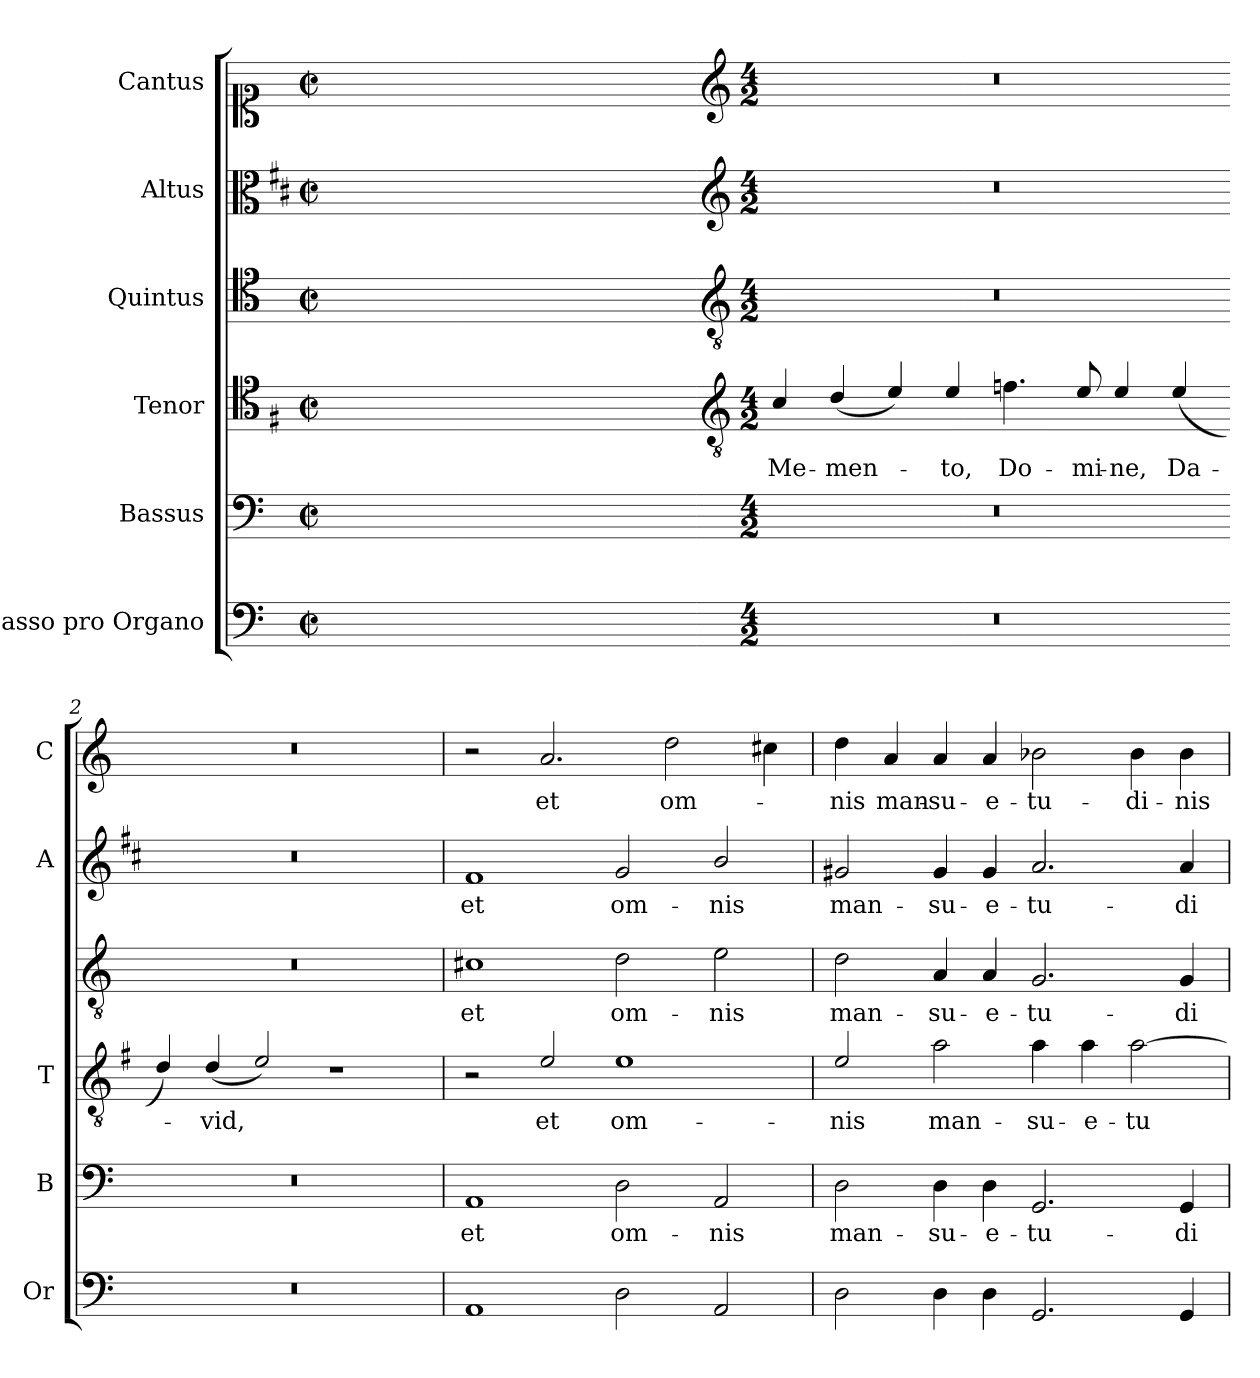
**kern	**kern	**text	**kern	**text	**kern	**text	**kern	**text	**kern	**text
*part6	*part5	*part5	*part4	*part4	*part3	*part3	*part2	*part2	*part1	*part1
*staff6	*staff5	*staff5	*staff4	*staff4	*staff3	*staff3	*staff2	*staff2	*staff1	*staff1
*I"Basso pro Organo	*I"Bassus	*	*I"Tenor	*	*I"Quintus	*	*I"Altus	*	*I"Cantus	*
*I'Or	*I'B	*	*I'T	*	*	*	*I'A	*	*I'C	*
*clefF4	*clefF4	*	*clefC4	*	*clefC4	*	*clefC3	*	*clefC1	*
*	*	*	*ITrd4c7	*	*	*	*ITrd1c2	*	*	*
*k[]	*k[]	*	*k[]	*	*k[]	*	*k[]	*	*k[]	*
*C:	*C:	*	*C:	*	*C:	*	*C:	*	*C:	*
*M2/2	*M2/2	*	*M2/2	*	*M2/2	*	*M2/2	*	*M2/2	*
*met(c|)	*met(c|)	*	*met(c|)	*	*met(c|)	*	*met(c|)	*	*met(c|)	*
=	=	=	=	=	=	=	=	=	=	=
1ryy	1ryy	.	1ryy	.	1ryy	.	1ryy	.	1ryy	.
=1X-	=1X-	=1X-	=1X-	=1X-	=1X-	=1X-	=1X-	=1X-	=1X-	=1X-
4ryy	4ryy	.	4ryy	.	4ryy	.	4ryy	.	4ryy	.
4ryy	4ryy	.	4ryy	.	4ryy	.	4ryy	.	4ryy	.
4ryy	4ryy	.	4ryy	.	4ryy	.	4ryy	.	4ryy	.
4ryy	4ryy	.	4ryy	.	4ryy	.	4ryy	.	4ryy	.
=1-	=1-	=1-	=1-	=1-	=1-	=1-	=1-	=1-	=1-	=1-
*	*	*	*clefGv2	*	*clefGv2	*	*clefG2	*	*clefG2	*
*M4/2	*M4/2	*	*M4/2	*	*M4/2	*	*M4/2	*	*M4/2	*
!	!	!	!	!LO:LY:b	!	!	!	!	!	!
0r	0r	.	4F/	Me-	0r	.	0r	.	0r	.
!	!	!	!	!LO:LY:b	!	!	!	!	!	!
.	.	.	(<4G/	-men-	.	.	.	.	.	.
.	.	.	4A/)	.	.	.	.	.	.	.
!	!	!	!	!LO:LY:b	!	!	!	!	!	!
.	.	.	4A/	-to,	.	.	.	.	.	.
!	!	!	!	!LO:LY:b	!	!	!	!	!	!
.	.	.	4.B-X\	Do-	.	.	.	.	.	.
!	!	!	!	!LO:LY:b	!	!	!	!	!	!
.	.	.	8A/	-mi-	.	.	.	.	.	.
!	!	!	!	!LO:LY:b	!	!	!	!	!	!
.	.	.	4A/	-ne,	.	.	.	.	.	.
!	!	!	!	!LO:LY:b	!	!	!	!	!	!
.	.	.	(<4A/	Da-	.	.	.	.	.	.
=2-	=2-	=2-	=2-	=2-	=2-	=2-	=2-	=2-	=2-	=2-
0r	0r	.	4G/)	.	0r	.	0r	.	0r	.
!	!	!	!	!LO:LY:b	!	!	!	!	!	!
.	.	.	(<4G/	-vid,	.	.	.	.	.	.
.	.	.	2A/)	.	.	.	.	.	.	.
.	.	.	1r	.	.	.	.	.	.	.
=3	=3	=3	=3	=3	=3	=3	=3	=3	=3	=3
!	!	!LO:LY:b	!	!	!	!LO:LY:b	!	!LO:LY:b	!	!
1AA	1AA	et	2r	.	1c#X	et	1e	et	2r	.
!	!	!	!	!LO:LY:b	!	!	!	!	!	!LO:LY:b
.	.	.	2A/	et	.	.	.	.	2.a/	et
!	!	!LO:LY:b	!	!LO:LY:b	!	!LO:LY:b	!	!LO:LY:b	!	!
2D\	2D\	om-	1A	om-	2d\	om-	2f/	om-	.	.
!	!	!	!	!	!	!	!	!	!	!LO:LY:b
.	.	.	.	.	.	.	.	.	2dd\	om-
!	!	!LO:LY:b	!	!	!	!LO:LY:b	!	!LO:LY:b	!	!
2AA/	2AA/	-nis	.	.	2e\	-nis	2a/	-nis	.	.
.	.	.	.	.	.	.	.	.	4cc#X\	.
=4	=4	=4	=4	=4	=4	=4	=4	=4	=4	=4
!	!	!LO:LY:b	!	!LO:LY:b	!	!LO:LY:b	!	!LO:LY:b	!	!LO:LY:b
2D\	2D\	man-	2A/	-nis	2d\	man-	2f#X/	man-	4dd\	-nis
!	!	!	!	!	!	!	!	!	!	!LO:LY:b
.	.	.	.	.	.	.	.	.	4a/	man-
!	!	!LO:LY:b	!	!LO:LY:b	!	!LO:LY:b	!	!LO:LY:b	!	!LO:LY:b
4D\	4D\	-su-	2d\	man-	4A/	-su-	4f#/	-su-	4a/	-su-
!	!	!LO:LY:b	!	!	!	!LO:LY:b	!	!LO:LY:b	!	!LO:LY:b
4D\	4D\	-e-	.	.	4A/	-e-	4f#/	-e-	4a/	-e-
!	!	!LO:LY:b	!	!LO:LY:b	!	!LO:LY:b	!	!LO:LY:b	!	!LO:LY:b
2.GG/	2.GG/	-tu-	4d\	-su-	2.G/	-tu-	2.g/	-tu-	2b-X\	-tu-
!	!	!	!	!LO:LY:b	!	!	!	!	!	!
.	.	.	4d\	-e-	.	.	.	.	.	.
!	!	!	!	!LO:LY:b	!	!	!	!	!	!LO:LY:b
.	.	.	[2d\	-tu-	.	.	.	.	4b-\	-di-
!	!	!LO:LY:b	!	!	!	!LO:LY:b	!	!LO:LY:b	!	!LO:LY:b
4GG/	4GG/	-di-	.	.	4G/	-di-	4g/	-di-	4b-\	-nis
=	=	=	=	=	=	=	=	=	=	=
*-	*-	*-	*-	*-	*-	*-	*-	*-	*-	*-
